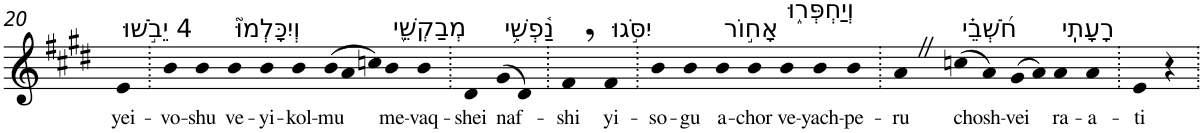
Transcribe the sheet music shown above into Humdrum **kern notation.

**kern	**text
*part1	*part1
*staff1	*staff1
*I"Piano	*
*I'Pno	*
!!LO:PB:g=z
*clefG2	*
*k[f#c#g#d#]	*
*E:	*
=20	=20
!LO:TX:a:t=4 יֵבֹ֣שׁוּ	!
!	!LO:LY:b
4e	yei-
=21.	=21.
!	!LO:LY:b
4b	-vo-
!	!LO:LY:b
4b	-shu
!LO:TX:a:t=וְיִכָּלְמוּ֮	!
!	!LO:LY:b
4b	ve-
!	!LO:LY:b
4b	-yi-
!	!LO:LY:b
4b	-kol-
*Xtuplet	*
!	!LO:LY:b
(>12b	-mu
12a	.
12ccn)	.
!LO:TX:a:t=מְבַקְשֵׁ֪י	!
!	!LO:LY:b
4b	me-
!	!LO:LY:b
4b	-vaq-
=22.	=22.
!	!LO:LY:b
4d#	-shei
!LO:TX:a:t=נַ֫פְשִׁ֥י	!
!	!LO:LY:b
(>8g#	naf-
8d#)	.
=23.	=23.
!	!LO:LY:b
4f#,	-shi
!LO:TX:a:t=יִסֹּ֣גוּ	!
!	!LO:LY:b
4f#	yi-
=24.	=24.
!	!LO:LY:b
4b	-so-
!	!LO:LY:b
4b	-gu
!LO:TX:a:t=אָח֣וֹר	!
!	!LO:LY:b
4b	a-
!	!LO:LY:b
4b	-chor
!LO:TX:a:t=וְיַחְפְּר֑וּ	!
!	!LO:LY:b
4b	ve-
!	!LO:LY:b
4b	-yach-
!	!LO:LY:b
4b	-pe-
=25.	=25.
!	!LO:LY:b
4aZ	-ru
!LO:TX:a:t=חֹ֝שְׁבֵ֗י	!
!	!LO:LY:b
(>8ccn	chosh-
8a)	.
!	!LO:LY:b
(>8g#	-vei
8a)	.
!LO:TX:a:t=רָעָתִֽי	!
!	!LO:LY:b
4a	ra-
!	!LO:LY:b
4a	-a-
=26.	=26.
!	!LO:LY:b
4e	-ti
4r	.
=.	=.
*-	*-
